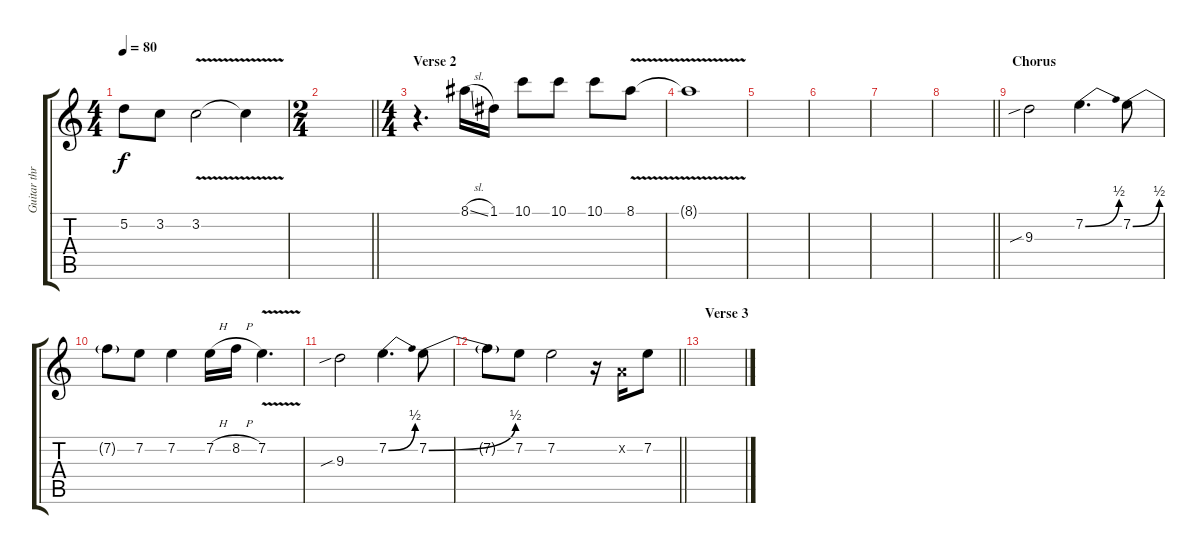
\track ("Guitar three" "Guitar thr") {instrument acousticguitarsteel}
\staff {score tabs}
\tuning (D4 A3 F3 C3 G2 C2) {hide}
\ts (4 4)
\tempo 80
\clef g2
\ks c
5.2{t}.8{dy f} 3.2.8 3.2{v}.2 3.2{t}.4 |
\ts (2 4)
\barLineRight lightlight
|
\ts (4 4)
\section ("" "Verse 2")
r.4{d} 8.1{sl}.16 1.1.16 10.1.8 10.1.8 10.1.8 8.1{v}.8 |
8.1{t}.1 |
|
|
|
\barLineRight lightlight
|
\section ("" "Chorus")
9.3{sib}.2 7.2{be (bend 0 0 60 2)}.4{d} 7.2{be (bend 0 0 60 2)}.8 |
7.2{t}.8 7.2.8 7.2.4 7.2{h}.16 8.2{h}.16 7.2{v}.4{d} |
9.3{sib}.2 7.2{be (bend 0 0 60 2)}.4{d} 7.2{be (bend 0 0 60 2)}.8 |
\barLineRight lightlight
7.2{t}.8 7.2.8 7.2.2 r.16 0.2{x}.16 7.2.8 |
\section ("" "Verse 3")
